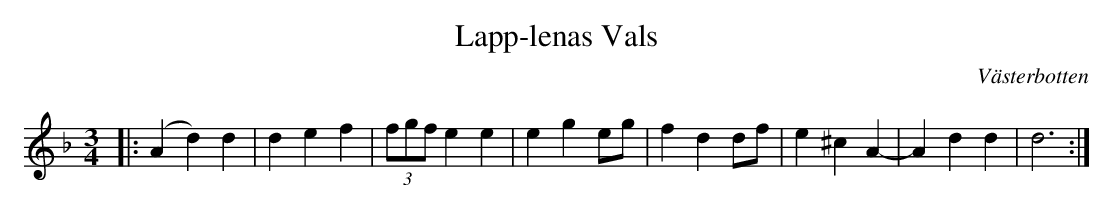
X:1
T:Lapp-lenas Vals
O:Västerbotten
M:3/4
L:1/4
K:Dm
|: (Ad) d | def |(3f/g/f/ ee | eg e/g/ | fd d/f/ | e^cA- |Add 1| d3 :|
